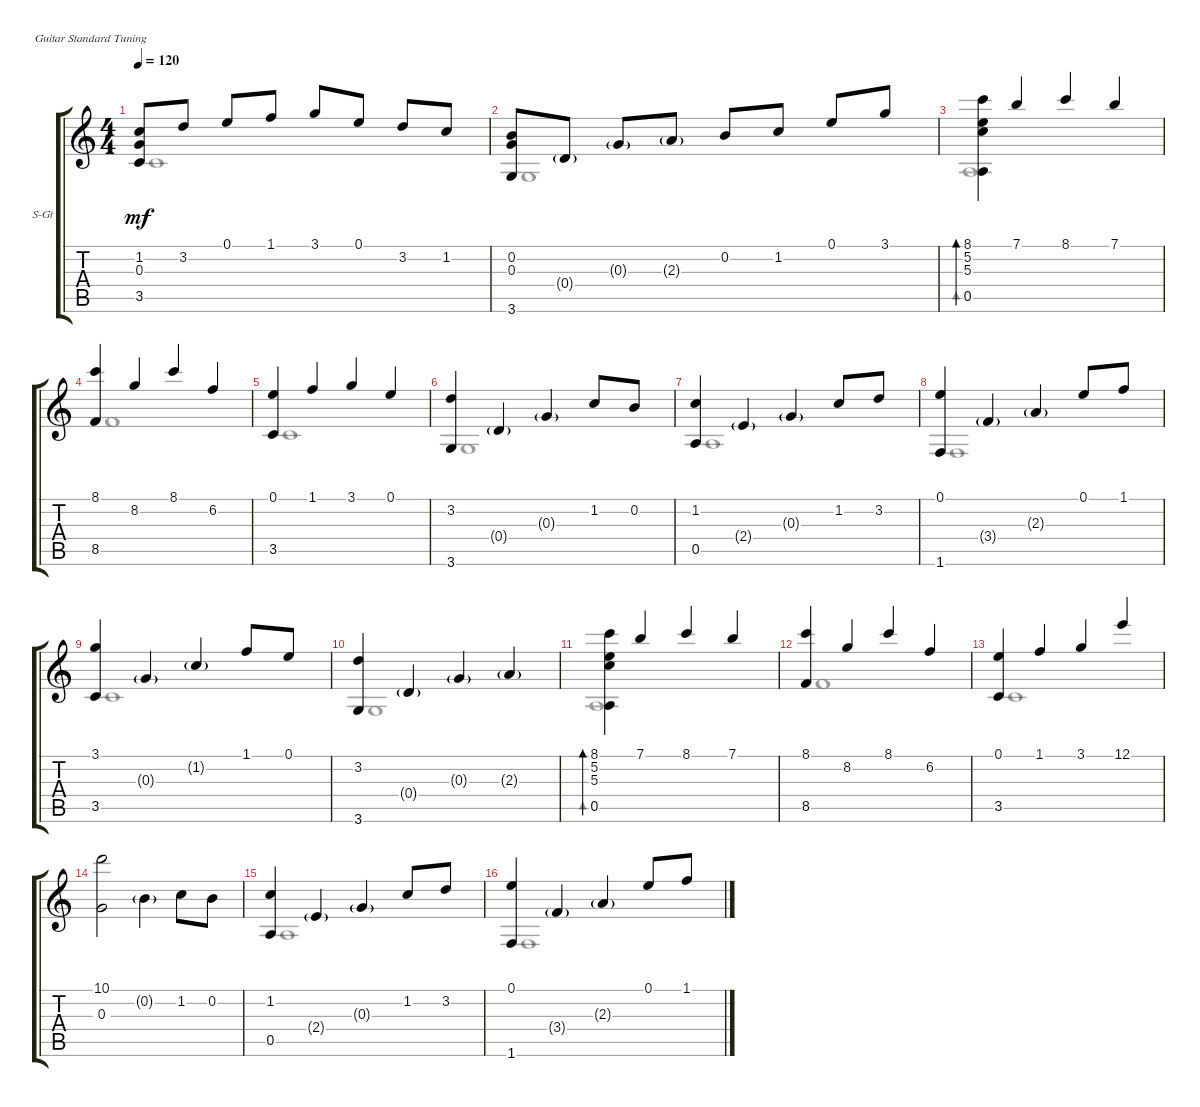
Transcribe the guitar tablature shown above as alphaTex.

\defaultSystemsLayout 4
\bracketExtendMode groupsimilarinstruments
\firstSystemTrackNameOrientation horizontal
\otherSystemsTrackNameOrientation horizontal
\track ("Steel Guitar" "S-Gt") {instrument acousticguitarsteel}
\staff {score tabs}
\tuning (E4 B3 G3 D3 A2 E2)
\voice
\ts (4 4)
\tempo 120
\clef g2
\ks c
(3.5 1.2 0.3).8{dy mf} 3.2.8 0.1.8 1.1.8 3.1.8 0.1.8 3.2.8 1.2.8 |
(0.3 0.2 3.6).8 0.4{g}.8 0.3{g}.8 2.3{g}.8 0.2.8 1.2.8 0.1.8 3.1.8 |
(0.5 5.3 5.2 8.1).4{bd 180 beam invert} 7.1.4 8.1.4 7.1.4 |
(8.1 8.5).4 8.2.4 8.1.4 6.2.4 |
(0.1 3.5).4 1.1.4 3.1.4 0.1.4 |
(3.2 3.6).4 0.4{g}.4 0.3{g}.4 1.2.8 0.2.8 |
(1.2 0.5).4 2.4{g}.4 0.3{g}.4 1.2.8 3.2.8 |
(0.1 1.6).4 3.4{g}.4 2.3{g}.4 0.1.8 1.1.8 |
(3.1 3.5).4 0.3{g}.4 1.2{g}.4 1.1.8 0.1.8 |
(3.2 3.6).4 0.4{g}.4 0.3{g}.4 2.3{g}.4 |
(0.5 5.3 5.2 8.1).4{bd 180 beam invert} 7.1.4 8.1.4 7.1.4 |
(8.1 8.5).4 8.2.4 8.1.4 6.2.4 |
(3.5 0.1).4 1.1.4 3.1.4 12.1.4 |
(10.1 0.3).2 0.2{g}.4 1.2.8 0.2.8 |
(1.2 0.5).4 2.4{g}.4 0.3{g}.4 1.2.8 3.2.8 |
(0.1 1.6).4 3.4{g}.4 2.3{g}.4 0.1.8 1.1.8
\voice
\clef g2
\ottava regular
\simile none
\ks c
3.5.1{dy mf} |
3.6.1 |
0.5.1{bd 0} |
8.5.1 |
3.5.1 |
3.6.1 |
0.5.1 |
1.6.1 |
3.5.1 |
3.6.1 |
0.5.1{bd 0} |
8.5.1 |
3.5.1 |
|
0.5.1 |
1.6.1
